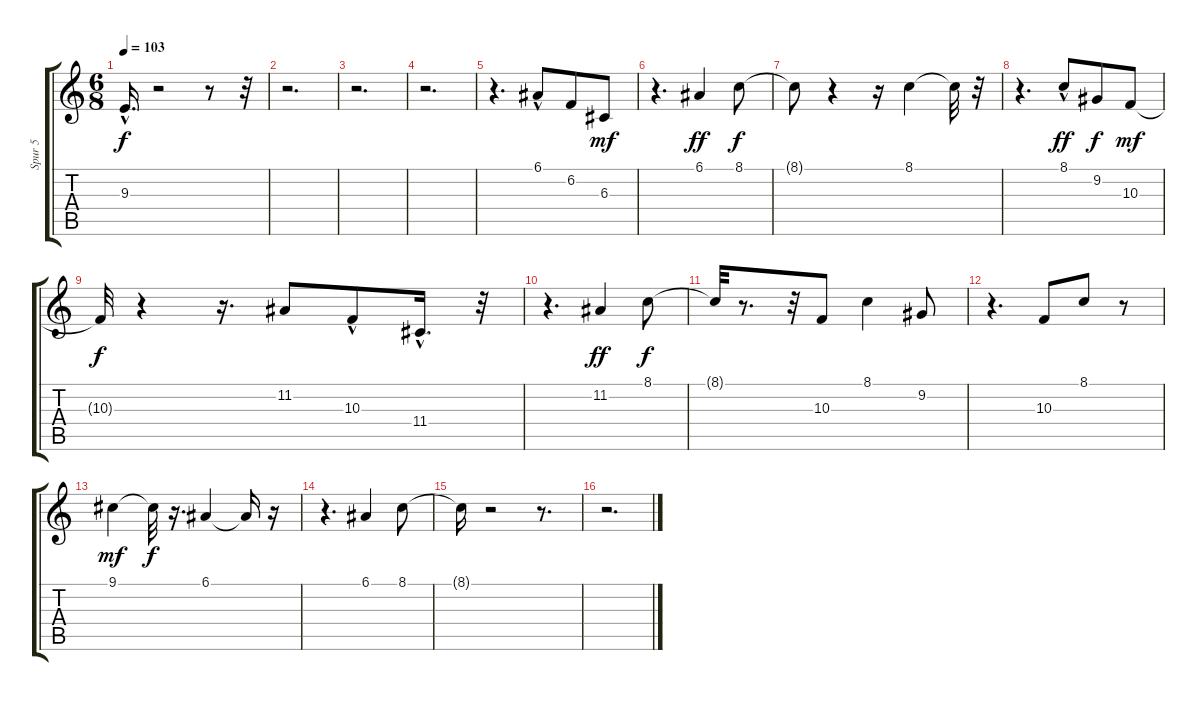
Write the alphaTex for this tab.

\track ("Spur 5" "Spur 5") {instrument acousticgrandpiano}
\staff {score tabs}
\tuning (E4 B3 G3 D3 A2 E2) {hide}
\ts (6 8)
\tempo 103
\clef g2
\ks c
9.3{hac t}.16{d dy f} r.2 r.8 r.32 |
r.2{d} |
r.2{d} |
r.2{d} |
r.4{d} 6.1{hac}.8{volume 14 instrument acousticguitarnylon} 6.2.8 6.3.8{dy mf} |
r.4{d} 6.1.4{dy ff} 8.1.8{dy f} |
8.1{t}.8 r.4 r.16 8.1.4 8.1{t}.32 r.32 |
r.4{d} 8.1{hac}.8{dy ff} 9.2.8{dy f} 10.3.8{dy mf} |
10.3{t}.32{dy f} r.4 r.16{d} 11.2.8 10.3{hac}.8 11.4{hac}.16{d} r.32 |
r.4{d} 11.2.4{dy ff} 8.1.8{dy f} |
8.1{t}.32 r.8{d} r.32 10.3.8 8.1.4 9.2.8 |
r.4{d} 10.3.8 8.1.8 r.8 |
9.1.4{dy mf} 9.1{t}.32{dy f} r.16{d} 6.1.4 6.1{t}.16 r.16 |
r.4{d} 6.1.4 8.1.8 |
8.1{t}.16 r.2 r.8{d} |
r.2{d}
